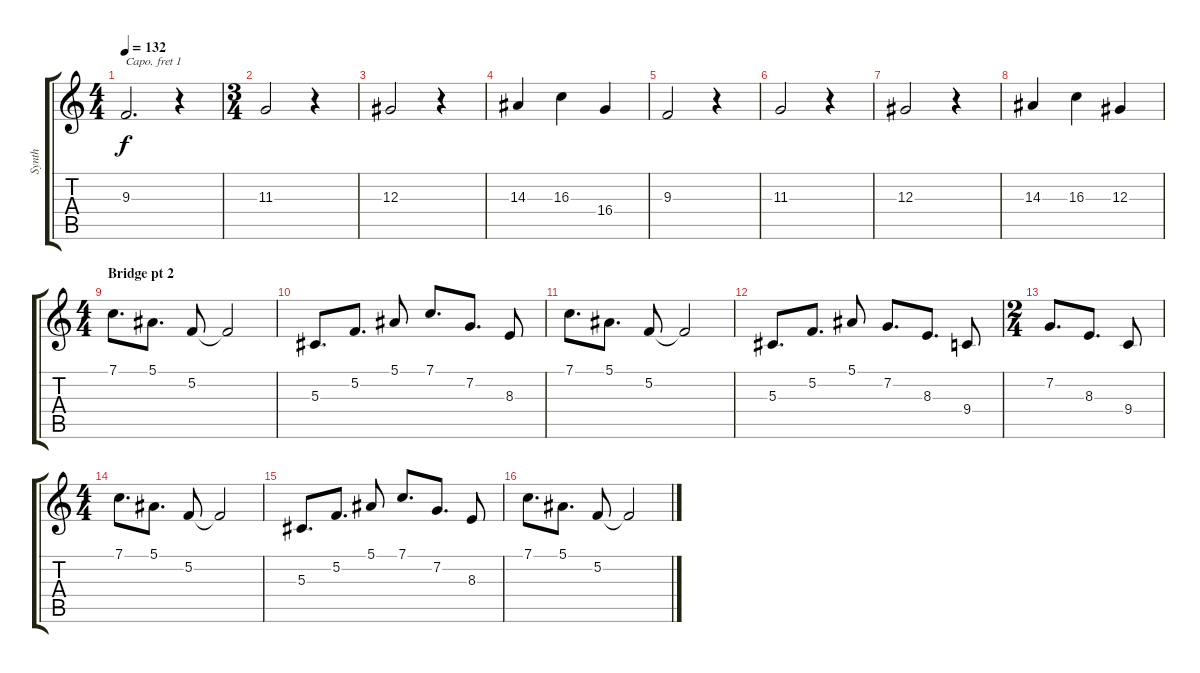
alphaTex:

\track ("Synth" "Synth") {instrument pad3polysynth}
\staff {score tabs}
\capo 1
\tuning (E4 B3 G3 D3 A2 E2) {hide}
\ts (4 4)
\tempo 132
\clef g2
\ks c
9.3.2{d dy f} r.4 |
\ts (3 4)
11.3.2 r.4 |
12.3.2 r.4 |
14.3.4 16.3.4 16.4.4 |
9.3.2 r.4 |
11.3.2 r.4 |
12.3.2 r.4 |
14.3.4 16.3.4 12.3.4 |
\ts (4 4)
\section ("" "Bridge pt 2")
7.1.8{d} 5.1.8{d} 5.2.8 5.2{t}.2 |
5.3.8{d} 5.2.8{d} 5.1.8 7.1.8{d} 7.2.8{d} 8.3.8 |
7.1.8{d} 5.1.8{d} 5.2.8 5.2{t}.2 |
5.3.8{d} 5.2.8{d} 5.1.8 7.2.8{d} 8.3.8{d} 9.4.8 |
\ts (2 4)
7.2.8{d} 8.3.8{d} 9.4.8 |
\ts (4 4)
7.1.8{d} 5.1.8{d} 5.2.8 5.2{t}.2 |
5.3.8{d} 5.2.8{d} 5.1.8 7.1.8{d} 7.2.8{d} 8.3.8 |
7.1.8{d} 5.1.8{d} 5.2.8 5.2{t}.2
